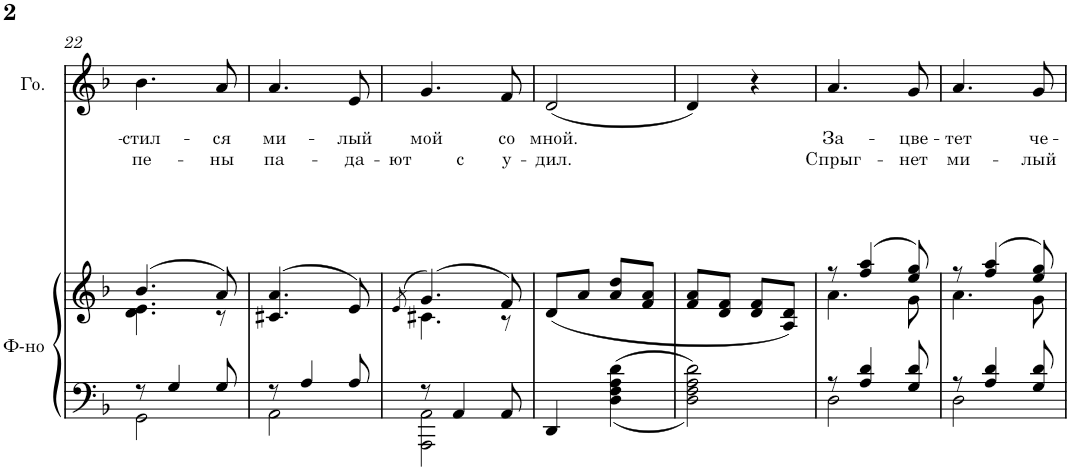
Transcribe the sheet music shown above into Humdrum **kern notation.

**kern	**kern	**kern	**text	**text
*part2	*part2	*part1	*part1	*part1
*staff3	*staff2	*staff1	*staff1	*staff1
*I"Фортепиано	*	*I"Голос	*	*
!!LO:PB:g=z
*clefF4	*clefG2	*clefG2	*	*
*k[b-]	*k[b-]	*k[b-]	*	*
*M2/4	*M2/4	*M2/4	*	*
=22	=22	=22	=22	=22
*^	*^	*	*	*
!	!	!	!	!	!LO:LY:b	!LO:LY:b
8r	2GG\	(4.b-/	4.d\ 4.e\	4.b-\	-стил-	пе-
4G/	.	.	.	.	.	.
!	!	!	!	!	!LO:LY:b	!LO:LY:b
8G/	.	8a/)	8r	8a/	-ся	-ны
=23	=23	=23	=23	=23	=23	=23
!	!	!	!	!	!LO:LY:b	!LO:LY:b
*	*	*v	*v	*	*	*
8r	2AA\	(>4.c#X/ 4.a/	4.a/	ми-	па-
4A/	.	.	.	.	.
!	!	!	!	!LO:LY:b	!LO:LY:b
8A/	.	8e/)	8e/	-лый	-да-
=24	=24	=24	=24	=24	=24
.	.	(8qe/	.	.	.
*	*	*^	*	*	*
!	!	!	!	!	!LO:LY:b	!LO:LY:b
8r	2AAA\ 2AA\	(4.g/)	4.c#X\	4.g/	мой	-ют с
4AA/	.	.	.	.	.	.
!	!	!	!	!	!LO:LY:b	!LO:LY:b
8AA/	.	8f/)	8r	8f/	со	у-
*v	*v	*	*	*	*	*
=25	=25	=25	=25	=25	=25
!	!	!	!	!LO:LY:b	!LO:LY:b
*	*v	*v	*	*	*
4DD/	(8d/L	(2d/	мной.	-дил.
.	8a/J	.	.	.
4D\ 4F\ 4A\ 4d\	8a/ 8dd/L	.	.	.
.	8f/ 8a/J	.	.	.
=26	=26	=26	=26	=26
2D\ 2F\ 2A\ 2d\	8f/ 8a/L	4d/)	.	.
.	8d/ 8f/J	.	.	.
.	8d/ 8f/L	4r	.	.
.	8A/ 8d/J)	.	.	.
=27	=27	=27	=27	=27
*^	*^	*	*	*
!	!	!	!	!	!LO:LY:b	!LO:LY:b
8r	2D\	8r	4.a\	4.a/	За-	Спрыг-
4A/ 4d/	.	(4ff/ 4aa/	.	.	.	.
!	!	!	!	!	!LO:LY:b	!LO:LY:b
8G/ 8d/	.	8ee/ 8gg/)	8g\	8g/	-цве-	-нет
=28	=28	=28	=28	=28	=28	=28
!	!	!	!	!	!LO:LY:b	!LO:LY:b
8r	2D\	8r	4.a\	4.a/	-тет	ми-
4A/ 4d/	.	(4ff/ 4aa/	.	.	.	.
!	!	!	!	!	!LO:LY:b	!LO:LY:b
8G/ 8d/	.	8ee/ 8gg/)	8g\	8g/	че-	-лый
*v	*v	*	*	*	*	*
*	*v	*v	*	*	*
=	=	=	=	=
*-	*-	*-	*-	*-
